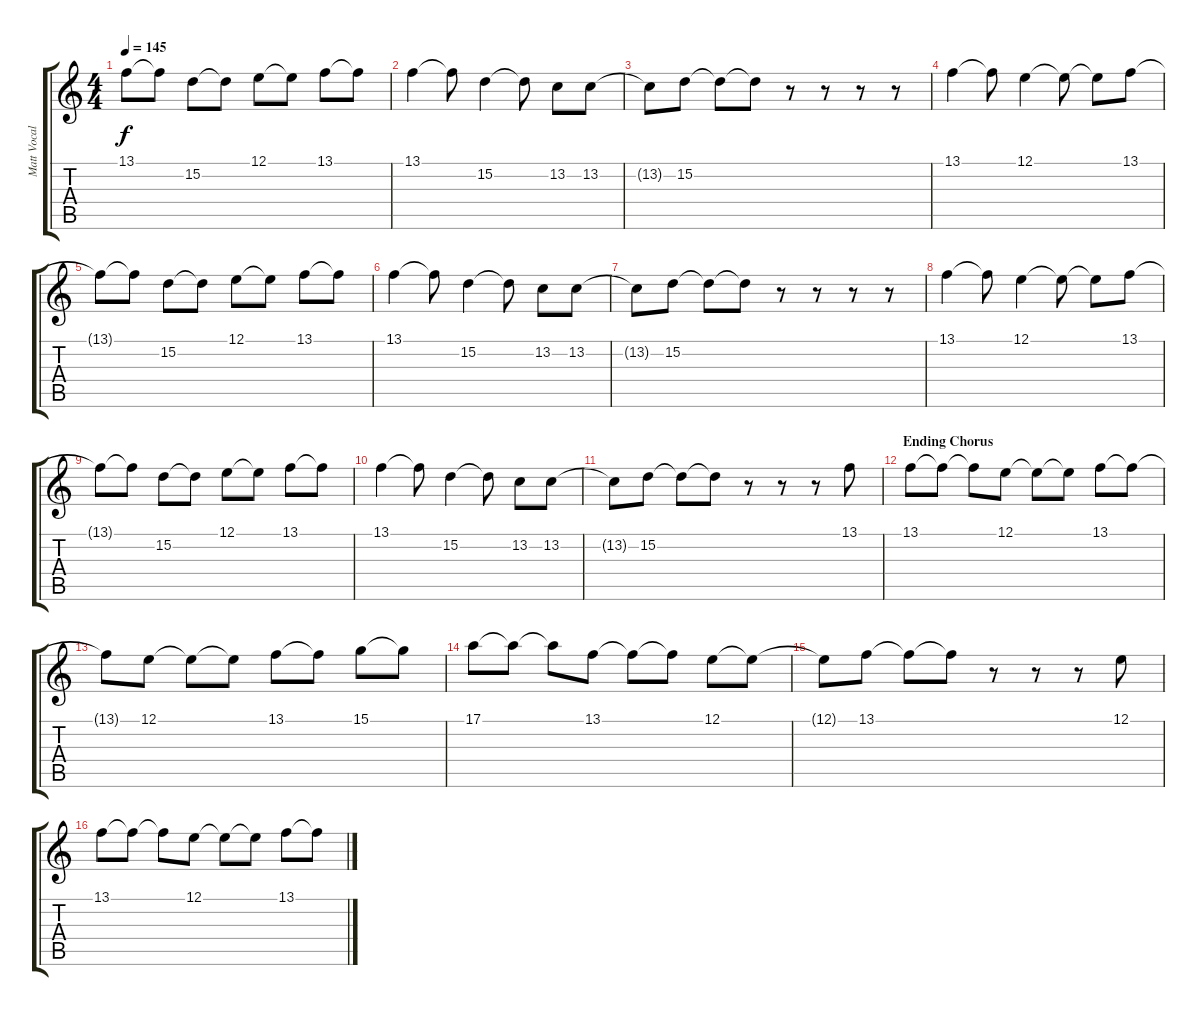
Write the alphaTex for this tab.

\track ("Matt Vocals" "Matt Vocal") {instrument lead2sawtooth}
\staff {score tabs}
\tuning (E4 B3 G3 D3 A2 D2) {hide}
\ts (4 4)
\tempo 145
\clef g2
\ks c
13.1{t}.8{dy f} 13.1{t}.8 15.2.8 15.2{t}.8 12.1.8 12.1{t}.8 13.1.8 13.1{t}.8 |
13.1.4 13.1{t}.8 15.2.4 15.2{t}.8 13.2.8 13.2.8 |
13.2{t}.8 15.2.8 15.2{t}.8 15.2{t}.8 r.8 r.8 r.8 r.8 |
13.1.4 13.1{t}.8 12.1.4 12.1{t}.8 12.1{t}.8 13.1.8 |
13.1{t}.8 13.1{t}.8 15.2.8 15.2{t}.8 12.1.8 12.1{t}.8 13.1.8 13.1{t}.8 |
13.1.4 13.1{t}.8 15.2.4 15.2{t}.8 13.2.8 13.2.8 |
13.2{t}.8 15.2.8 15.2{t}.8 15.2{t}.8 r.8 r.8 r.8 r.8 |
13.1.4 13.1{t}.8 12.1.4 12.1{t}.8 12.1{t}.8 13.1.8 |
13.1{t}.8 13.1{t}.8 15.2.8 15.2{t}.8 12.1.8 12.1{t}.8 13.1.8 13.1{t}.8 |
13.1.4 13.1{t}.8 15.2.4 15.2{t}.8 13.2.8 13.2.8 |
13.2{t}.8 15.2.8 15.2{t}.8 15.2{t}.8 r.8 r.8 r.8 13.1.8 |
\section ("" "Ending Chorus")
13.1.8 13.1{t}.8 13.1{t}.8 12.1.8 12.1{t}.8 12.1{t}.8 13.1.8 13.1{t}.8 |
13.1{t}.8 12.1.8 12.1{t}.8 12.1{t}.8 13.1.8 13.1{t}.8 15.1.8 15.1{t}.8 |
17.1.8 17.1{t}.8 17.1{t}.8 13.1.8 13.1{t}.8 13.1{t}.8 12.1.8 12.1{t}.8 |
12.1{t}.8 13.1.8 13.1{t}.8 13.1{t}.8 r.8 r.8 r.8 12.1.8 |
13.1.8 13.1{t}.8 13.1{t}.8 12.1.8 12.1{t}.8 12.1{t}.8 13.1.8 13.1{t}.8
